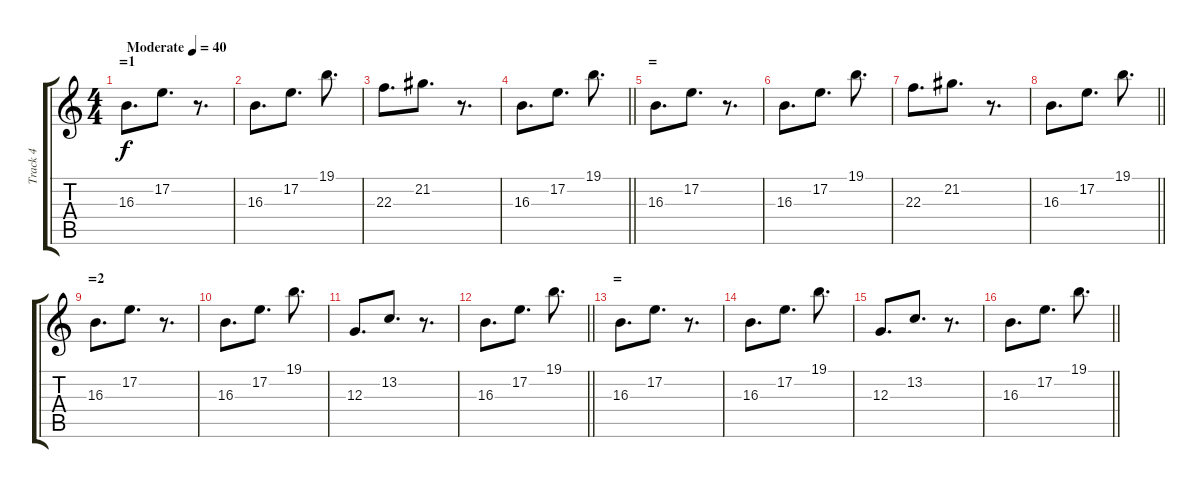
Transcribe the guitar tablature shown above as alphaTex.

\track ("Track 4" "Track 4") {instrument orchestralharp}
\staff {score tabs}
\tuning (E4 B3 G3 D3 A2 E2) {hide}
\ts (4 4)
\section ("" "=1")
\tempo (40 "Moderate")
\clef g2
\ks c
16.3.8{d dy f instrument orchestralharp} 17.2.8{d} r.8{d} |
16.3.8{d} 17.2.8{d} 19.1.8{d} |
22.3.8{d} 21.2.8{d} r.8{d} |
\barLineRight lightlight
16.3.8{d} 17.2.8{d} 19.1.8{d} |
\section ("" "=")
16.3.8{d} 17.2.8{d} r.8{d} |
16.3.8{d} 17.2.8{d} 19.1.8{d} |
22.3.8{d} 21.2.8{d} r.8{d} |
\barLineRight lightlight
16.3.8{d} 17.2.8{d} 19.1.8{d} |
\section ("" "=2")
16.3.8{d} 17.2.8{d} r.8{d} |
16.3.8{d} 17.2.8{d} 19.1.8{d} |
12.3.8{d} 13.2.8{d} r.8{d} |
\barLineRight lightlight
16.3.8{d} 17.2.8{d} 19.1.8{d} |
\section ("" "=")
16.3.8{d} 17.2.8{d} r.8{d} |
16.3.8{d} 17.2.8{d} 19.1.8{d} |
12.3.8{d} 13.2.8{d} r.8{d} |
\barLineRight lightlight
16.3.8{d} 17.2.8{d} 19.1.8{d}
